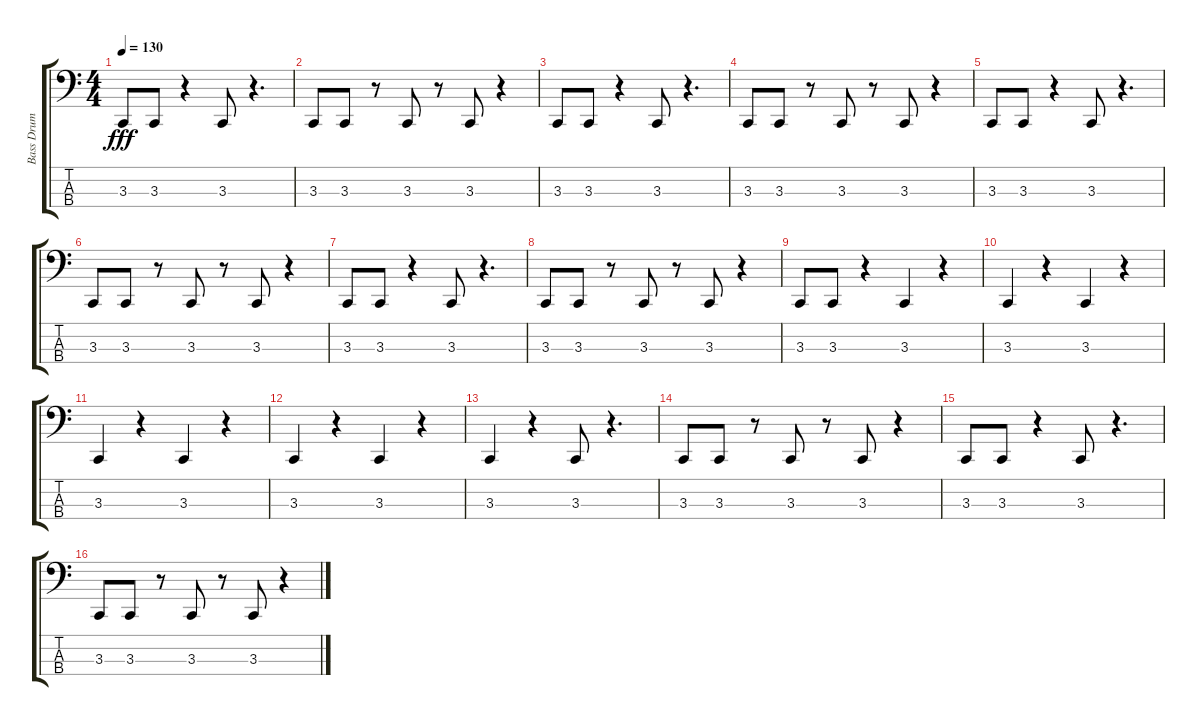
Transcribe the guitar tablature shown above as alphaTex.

\track ("Bass Drum" "Bass Drum") {instrument acousticgrandpiano}
\staff {score tabs}
\tuning (G2 D2 A1 E1) {hide}
\ts (4 4)
\tempo 130
\clef f4
\ks c
3.3.8{dy fff} 3.3.8 r.4 3.3.8 r.4{d} |
3.3.8 3.3.8 r.8 3.3.8 r.8 3.3.8 r.4 |
3.3.8 3.3.8 r.4 3.3.8 r.4{d} |
3.3.8 3.3.8 r.8 3.3.8 r.8 3.3.8 r.4 |
3.3.8 3.3.8 r.4 3.3.8 r.4{d} |
3.3.8 3.3.8 r.8 3.3.8 r.8 3.3.8 r.4 |
3.3.8 3.3.8 r.4 3.3.8 r.4{d} |
3.3.8 3.3.8 r.8 3.3.8 r.8 3.3.8 r.4 |
3.3.8 3.3.8 r.4 3.3.4 r.4 |
3.3.4 r.4 3.3.4 r.4 |
3.3.4 r.4 3.3.4 r.4 |
3.3.4 r.4 3.3.4 r.4 |
3.3.4 r.4 3.3.8 r.4{d} |
3.3.8 3.3.8 r.8 3.3.8 r.8 3.3.8 r.4 |
3.3.8 3.3.8 r.4 3.3.8 r.4{d} |
3.3.8 3.3.8 r.8 3.3.8 r.8 3.3.8 r.4
